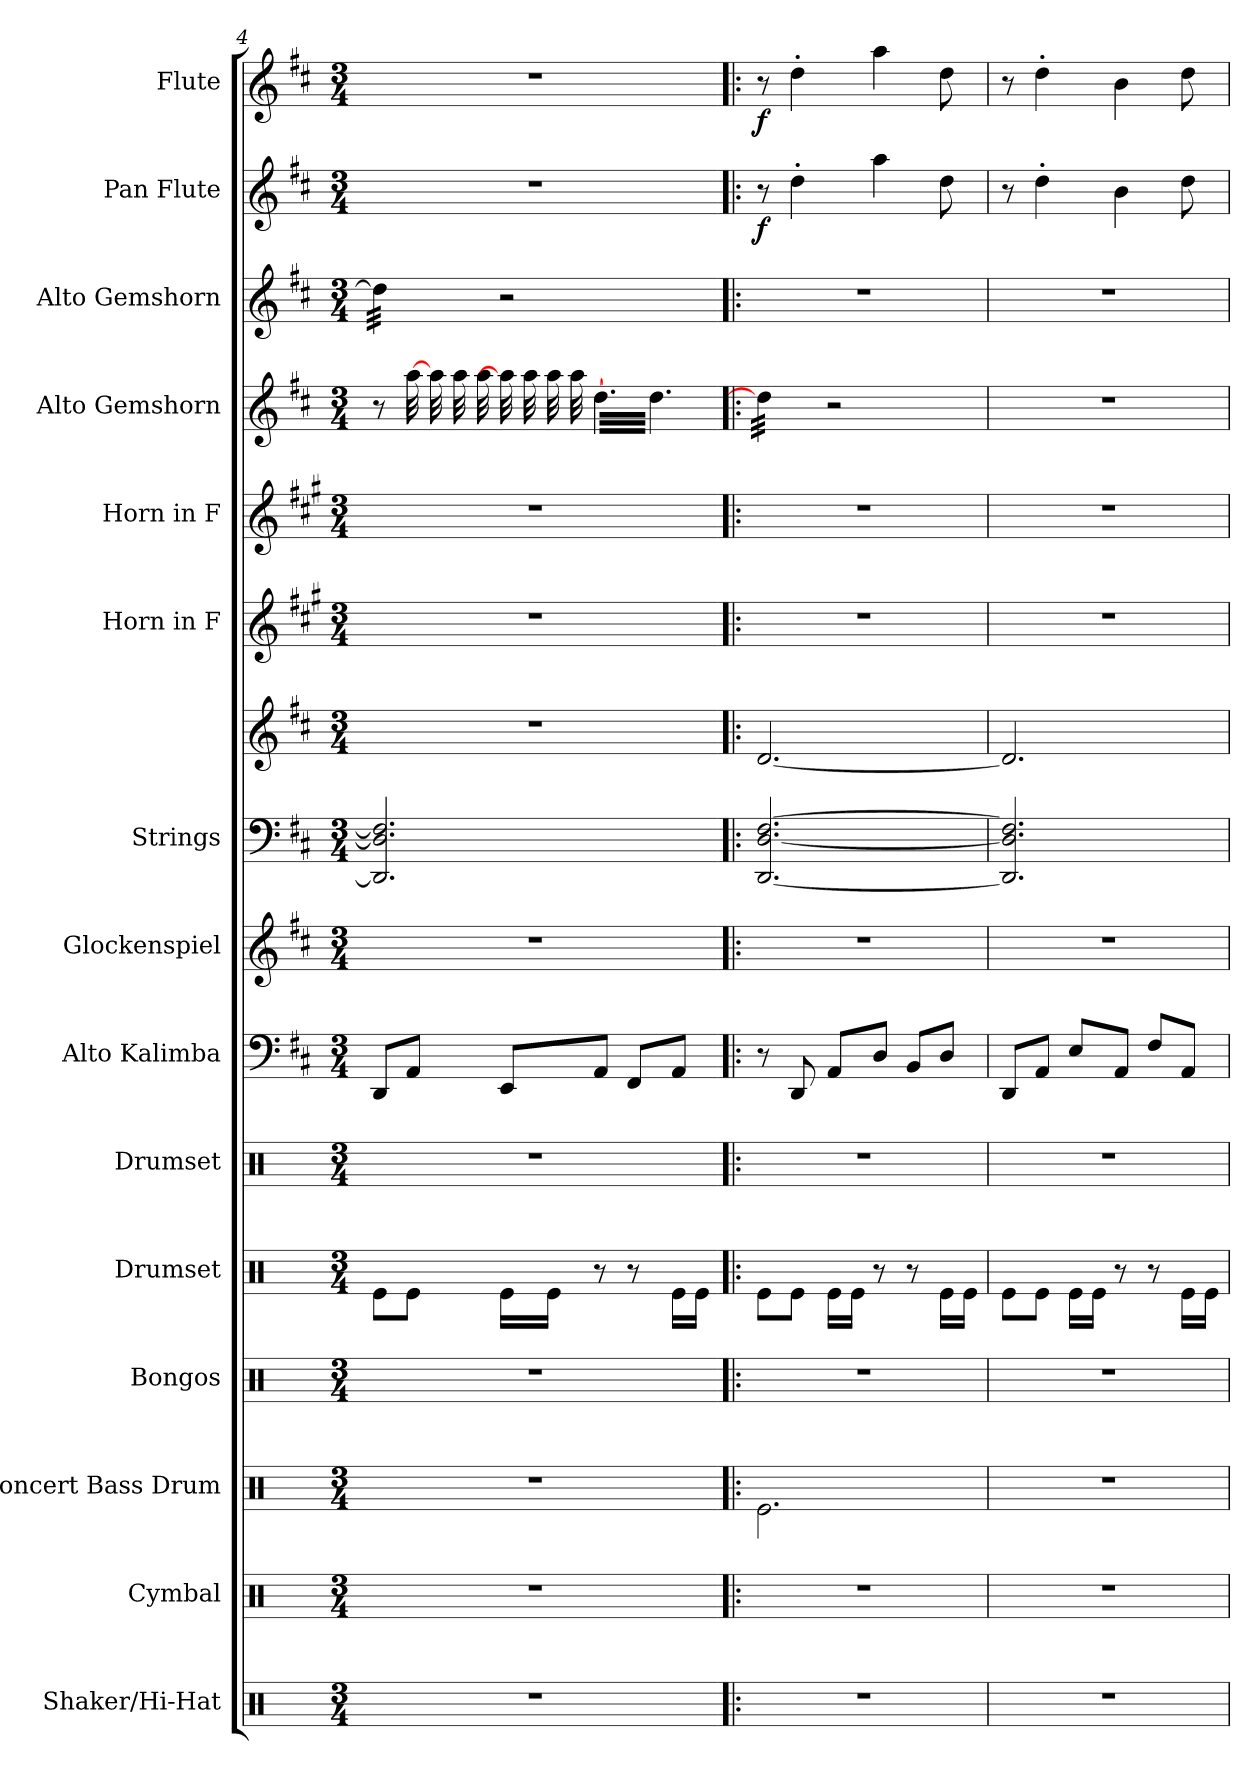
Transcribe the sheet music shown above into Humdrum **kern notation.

**kern	**kern	**kern	**kern	**kern	**kern	**kern	**kern	**kern	**kern	**kern	**kern	**kern	**kern	**kern	**dynam	**kern	**dynam
*part15	*part14	*part13	*part12	*part11	*part10	*part9	*part8	*part7	*part7	*part6	*part5	*part4	*part3	*part2	*part2	*part1	*part1
*staff16	*staff15	*staff14	*staff13	*staff12	*staff11	*staff10	*staff9	*staff8	*staff7	*staff6	*staff5	*staff4	*staff3	*staff2	*staff2	*staff1	*staff1
*I"Shaker/Hi-Hat	*I"Cymbal	*I"Concert Bass Drum	*I"Bongos	*I"Drumset	*I"Drumset	*I"Alto Kalimba	*I"Glockenspiel	*I"Strings	*	*I"Horn in F	*I"Horn in F	*I"Alto Gemshorn	*I"Alto Gemshorn	*I"Pan Flute	*	*I"Flute	*
*I'Sh/HH	*I'Cym.	*I'Con. BD	*I'Bon.	*I'D. Set	*I'D. Set	*I'A. Kal.	*I'Glock.	*I'St.	*	*	*	*I'A. Gh.	*I'A. Gh.	*I'Pn. Fl.	*	*I'Fl.	*
*clefX	*clefX	*clefX	*clefX	*clefX	*clefX	*clefF4	*clefG2	*clefF4	*clefG2	*clefG2	*clefG2	*clefG2	*clefG2	*clefG2	*	*clefG2	*
*	*	*	*	*	*	*	*ITrd-14c-24	*	*	*ITrd4c7	*ITrd4c7	*	*	*	*	*	*
*k[]	*k[]	*k[]	*k[]	*k[]	*k[]	*k[f#c#]	*k[f#c#]	*k[f#c#]	*k[f#c#]	*k[f#c#]	*k[f#c#]	*k[f#c#]	*k[f#c#]	*k[f#c#]	*	*k[f#c#]	*
*M3/4	*M3/4	*M3/4	*M3/4	*M3/4	*M3/4	*M3/4	*M3/4	*M3/4	*M3/4	*M3/4	*M3/4	*M3/4	*M3/4	*M3/4	*	*M3/4	*
=4	=4	=4	=4	=4	=4	=4	=4	=4	=4	=4	=4	=4	=4	=4	=4	=4	=4
*	*	*	*	*	*	*	*	*	*	*	*	*	*tremolo	*	*	*	*
2.r	2.r	2.r	2.r	8Re\L	2.r	8DD/L	2.r	2.DD/] 2.D/] 2.F#/]	2.r	2.r	2.r	8r	32dd\]LLL	2.r	.	2.r	.
.	.	.	.	.	.	.	.	.	.	.	.	.	32dd\	.	.	.	.
.	.	.	.	.	.	.	.	.	.	.	.	.	32dd\	.	.	.	.
.	.	.	.	.	.	.	.	.	.	.	.	.	32dd\	.	.	.	.
*	*	*	*	*	*	*	*	*	*	*	*	*tremolo	*	*	*	*	*
.	.	.	.	8Re\J	.	8AA/J	.	.	.	.	.	[32aa\	32dd\	.	.	.	.
.	.	.	.	.	.	.	.	.	.	.	.	32aa\	32dd\	.	.	.	.
.	.	.	.	.	.	.	.	.	.	.	.	32aa\	32dd\	.	.	.	.
.	.	.	.	.	.	.	.	.	.	.	.	32aa\	32dd\JJJ	.	.	.	.
*	*	*	*	*	*	*	*	*	*	*	*	*	*Xtremolo	*	*	*	*
.	.	.	.	16Re\LL	.	8EE/L	.	.	.	.	.	32aa\]	2r	.	.	.	.
.	.	.	.	.	.	.	.	.	.	.	.	32aa\	.	.	.	.	.
.	.	.	.	16Re\JJ	.	.	.	.	.	.	.	32aa\	.	.	.	.	.
.	.	.	.	.	.	.	.	.	.	.	.	32aa\	.	.	.	.	.
.	.	.	.	8r	.	8AA/J	.	.	.	.	.	[32dd\LLL	.	.	.	.	.
.	.	.	.	.	.	.	.	.	.	.	.	32dd\	.	.	.	.	.
.	.	.	.	.	.	.	.	.	.	.	.	32dd\	.	.	.	.	.
.	.	.	.	.	.	.	.	.	.	.	.	32dd\	.	.	.	.	.
.	.	.	.	8r	.	8FF#/L	.	.	.	.	.	32dd\	.	.	.	.	.
.	.	.	.	.	.	.	.	.	.	.	.	32dd\	.	.	.	.	.
.	.	.	.	.	.	.	.	.	.	.	.	32dd\	.	.	.	.	.
.	.	.	.	.	.	.	.	.	.	.	.	32dd\	.	.	.	.	.
.	.	.	.	16Re\LL	.	8AA/J	.	.	.	.	.	32dd\	.	.	.	.	.
.	.	.	.	.	.	.	.	.	.	.	.	32dd\	.	.	.	.	.
.	.	.	.	16Re\JJ	.	.	.	.	.	.	.	32dd\	.	.	.	.	.
.	.	.	.	.	.	.	.	.	.	.	.	32dd\JJJ	.	.	.	.	.
!!LO:PB:g=z
=5!|:	=5!|:	=5!|:	=5!|:	=5!|:	=5!|:	=5!|:	=5!|:	=5!|:	=5!|:	=5!|:	=5!|:	=5!|:	=5!|:	=5!|:	=5!|:	=5!|:	=5!|:
!	!	!	!	!	!	!	!	!	!	!	!	!	!	!	!LO:DY:b	!	!LO:DY:b
2.r	2.r	2.Re\	2.r	8Re\L	2.r	8r	2.r	[2.DD/ [2.D/ [2.F#/	[2.d/	2.r	2.r	32dd\]LLL	2.r	8r	f	8r	f
.	.	.	.	.	.	.	.	.	.	.	.	32dd\	.	.	.	.	.
.	.	.	.	.	.	.	.	.	.	.	.	32dd\	.	.	.	.	.
.	.	.	.	.	.	.	.	.	.	.	.	32dd\	.	.	.	.	.
.	.	.	.	8Re\J	.	8DD/	.	.	.	.	.	32dd\	.	4dd'\	.	4dd'\	.
.	.	.	.	.	.	.	.	.	.	.	.	32dd\	.	.	.	.	.
.	.	.	.	.	.	.	.	.	.	.	.	32dd\	.	.	.	.	.
.	.	.	.	.	.	.	.	.	.	.	.	32dd\JJJ	.	.	.	.	.
*	*	*	*	*	*	*	*	*	*	*	*	*Xtremolo	*	*	*	*	*
.	.	.	.	16Re\LL	.	8AA/L	.	.	.	.	.	2r	.	.	.	.	.
.	.	.	.	16Re\JJ	.	.	.	.	.	.	.	.	.	.	.	.	.
.	.	.	.	8r	.	8D/J	.	.	.	.	.	.	.	4aa\	.	4aa\	.
.	.	.	.	8r	.	8BB/L	.	.	.	.	.	.	.	.	.	.	.
.	.	.	.	16Re\LL	.	8D/J	.	.	.	.	.	.	.	8dd\	.	8dd\	.
.	.	.	.	16Re\JJ	.	.	.	.	.	.	.	.	.	.	.	.	.
=6	=6	=6	=6	=6	=6	=6	=6	=6	=6	=6	=6	=6	=6	=6	=6	=6	=6
2.r	2.r	2.r	2.r	8Re\L	2.r	8DD/L	2.r	2.DD/] 2.D/] 2.F#/]	2.d/]	2.r	2.r	2.r	2.r	8r	.	8r	.
.	.	.	.	8Re\J	.	8AA/J	.	.	.	.	.	.	.	4dd'\	.	4dd'\	.
.	.	.	.	16Re\LL	.	8E/L	.	.	.	.	.	.	.	.	.	.	.
.	.	.	.	16Re\JJ	.	.	.	.	.	.	.	.	.	.	.	.	.
.	.	.	.	8r	.	8AA/J	.	.	.	.	.	.	.	4b\	.	4b\	.
.	.	.	.	8r	.	8F#/L	.	.	.	.	.	.	.	.	.	.	.
.	.	.	.	16Re\LL	.	8AA/J	.	.	.	.	.	.	.	8dd\	.	8dd\	.
.	.	.	.	16Re\JJ	.	.	.	.	.	.	.	.	.	.	.	.	.
=	=	=	=	=	=	=	=	=	=	=	=	=	=	=	=	=	=
*-	*-	*-	*-	*-	*-	*-	*-	*-	*-	*-	*-	*-	*-	*-	*-	*-	*-
